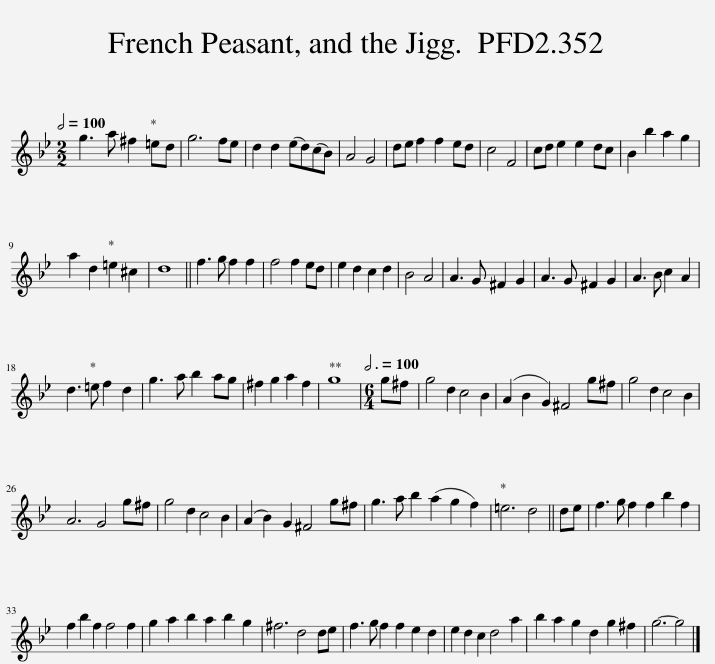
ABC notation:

X:1
L:1/8
Q:1/2=100
M:2/2
I:linebreak $
K:Gmin
V:1 treble
V:1
 g3 a ^f2 =ed | g6 fe | d2 d2 (ed)(cB) | A4 G4 | de f2 f2 ed | %5
 c4 F4 | cd e2 e2 dc | B2 b2 a2 g2 |$ a2 d2 =e2 ^c2 | d8 || %10
 f3 g f2 f2 | f4 f2 ed | e2 d2 c2 d2 | B4 A4 | A3 G ^F2 G2 | %15
 A3 G ^F2 G2 | A3 B c2 A2 |$ d3 =e f2 d2 | g3 a b2 ag | ^f2 g2 a2 f2 | %20
 g8 |[M:6/4][Q:3/4=100] g^f | g4 d2 c4 B2 | (A2 B2 G2) ^F4 g^f | g4 d2 c4 B2 |$ %25
 A6 G4 g^f | g4 d2 c4 B2 | (A2 B2) G2 ^F4 g^f | g3 a b2 (a2 g2 f2) | =e6 d4 || %30
 de | f3 g f2 f2 b2 f2 |$ f2 b2 f2 f4 f2 | g2 a2 b2 a2 b2 g2 | ^f6 d4 de | %35
 f3 g f2 f2 e2 d2 | e2 d2 c2 d4 a2 | b2 a2 g2 d2 g2 ^f2 | g6- g4 |] %39
